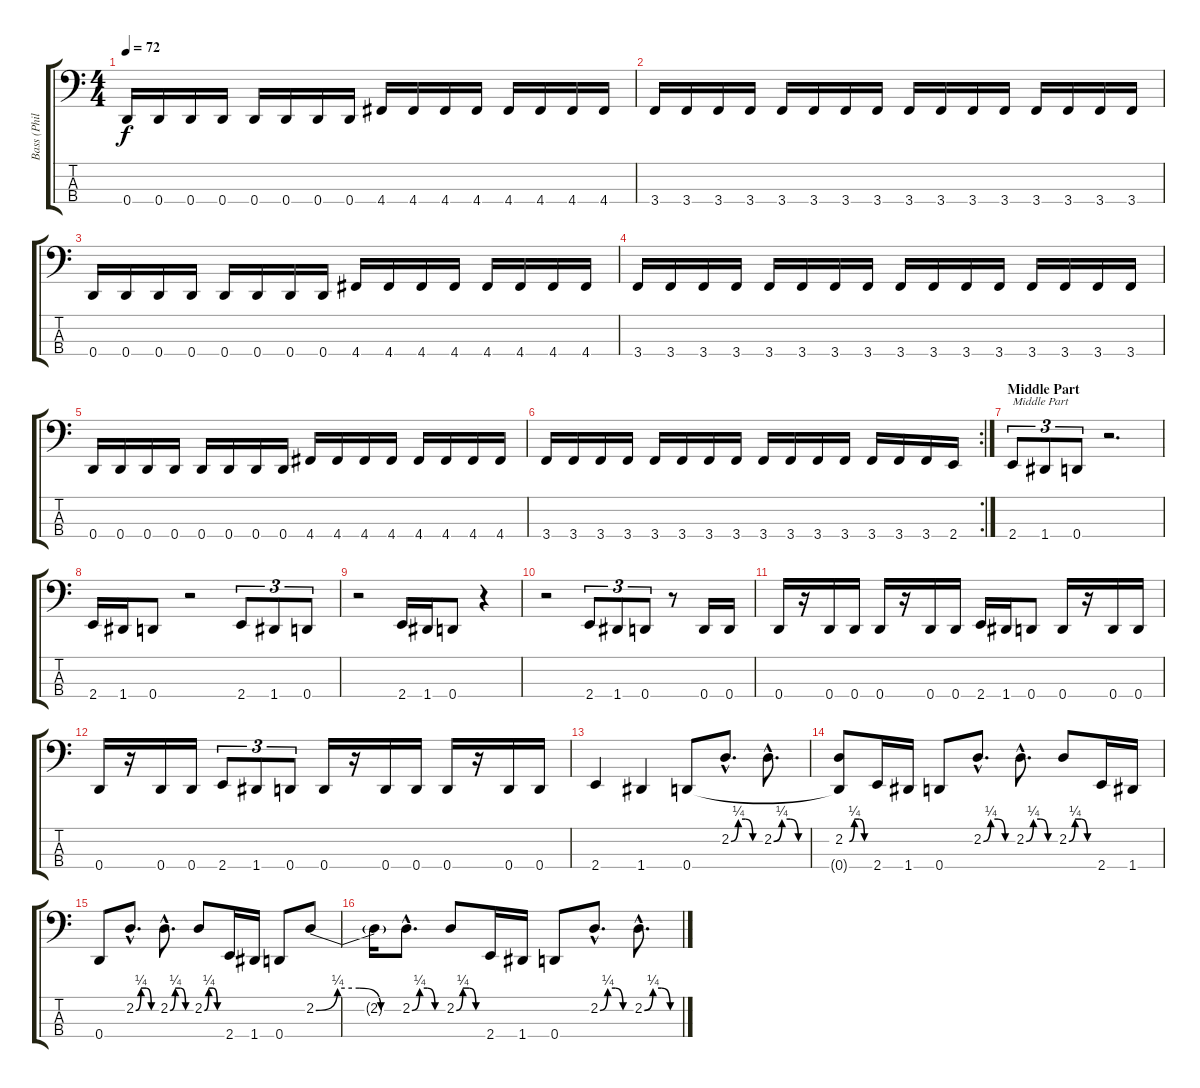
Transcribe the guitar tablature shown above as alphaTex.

\track ("Bass (Phil Lipscomb)" "Bass (Phil") {instrument slapbass2}
\staff {score tabs}
\tuning (F2 C2 G1 D1) {hide}
\ts (4 4)
\tempo 72
\clef f4
\ks c
0.4.16{dy f} 0.4.16 0.4.16 0.4.16 0.4.16 0.4.16 0.4.16 0.4.16 4.4.16 4.4.16 4.4.16 4.4.16 4.4.16 4.4.16 4.4.16 4.4.16 |
3.4.16 3.4.16 3.4.16 3.4.16 3.4.16 3.4.16 3.4.16 3.4.16 3.4.16 3.4.16 3.4.16 3.4.16 3.4.16 3.4.16 3.4.16 3.4.16 |
0.4.16 0.4.16 0.4.16 0.4.16 0.4.16 0.4.16 0.4.16 0.4.16 4.4.16 4.4.16 4.4.16 4.4.16 4.4.16 4.4.16 4.4.16 4.4.16 |
3.4.16 3.4.16 3.4.16 3.4.16 3.4.16 3.4.16 3.4.16 3.4.16 3.4.16 3.4.16 3.4.16 3.4.16 3.4.16 3.4.16 3.4.16 3.4.16 |
0.4.16 0.4.16 0.4.16 0.4.16 0.4.16 0.4.16 0.4.16 0.4.16 4.4.16 4.4.16 4.4.16 4.4.16 4.4.16 4.4.16 4.4.16 4.4.16 |
\rc 2
3.4.16 3.4.16 3.4.16 3.4.16 3.4.16 3.4.16 3.4.16 3.4.16 3.4.16 3.4.16 3.4.16 3.4.16 3.4.16 3.4.16 3.4.16 2.4.16 |
\section ("" "Middle Part")
2.4.8{tu (3 2) txt "Middle Part"} 1.4.8{tu (3 2)} 0.4.8{tu (3 2)} r.2{d} |
2.4.16 1.4.16 0.4.8 r.2 2.4.8{tu (3 2)} 1.4.8{tu (3 2)} 0.4.8{tu (3 2)} |
r.2 2.4.16 1.4.16 0.4.8 r.4 |
r.2 2.4.8{tu (3 2)} 1.4.8{tu (3 2)} 0.4.8{tu (3 2)} r.8 0.4.16 0.4.16 |
0.4.16 r.16 0.4.16 0.4.16 0.4.16 r.16 0.4.16 0.4.16 2.4.16 1.4.16 0.4.8 0.4.16 r.16 0.4.16 0.4.16 |
0.4.16 r.16 0.4.16 0.4.16 2.4.8{tu (3 2)} 1.4.8{tu (3 2)} 0.4.8{tu (3 2)} 0.4.16 r.16 0.4.16 0.4.16 0.4.16 r.16 0.4.16 0.4.16 |
2.4.4 1.4.4 0.4.8 2.2{be (custom 0 0 15 1 30 1 45 0 60 0) hac}.8{d} 2.2{be (custom 0 0 15 1 30 1 45 0 60 0) hac}.8{d} |
(2.2{be (custom 0 0 15 1 30 1 45 0 60 0)} 0.4{t}).8 2.4.16 1.4.16 0.4.8 2.2{be (custom 0 0 15 1 30 1 45 0 60 0) hac}.8{d} 2.2{be (custom 0 0 15 1 30 1 45 0 60 0) hac}.8{d} 2.2{be (custom 0 0 15 1 30 1 45 0 60 0)}.8 2.4.16 1.4.16 |
0.4.8 2.2{be (custom 0 0 15 1 30 1 45 0 60 0) hac}.8{d} 2.2{be (custom 0 0 15 1 30 1 45 0 60 0) hac}.8{d} 2.2{be (custom 0 0 15 1 30 1 45 0 60 0)}.8 2.4.16 1.4.16 0.4.8 2.2{be (custom 0 0 15 1 30 1 45 0 60 0)}.8 |
2.2{t}.16 2.2{be (custom 0 0 15 1 30 1 45 0 60 0) hac}.8{d} 2.2{be (custom 0 0 15 1 30 1 45 0 60 0)}.8 2.4.16 1.4.16 0.4.8 2.2{be (custom 0 0 15 1 30 1 45 0 60 0) hac}.8{d} 2.2{be (custom 0 0 15 1 30 1 45 0 60 0) hac}.8{d}
